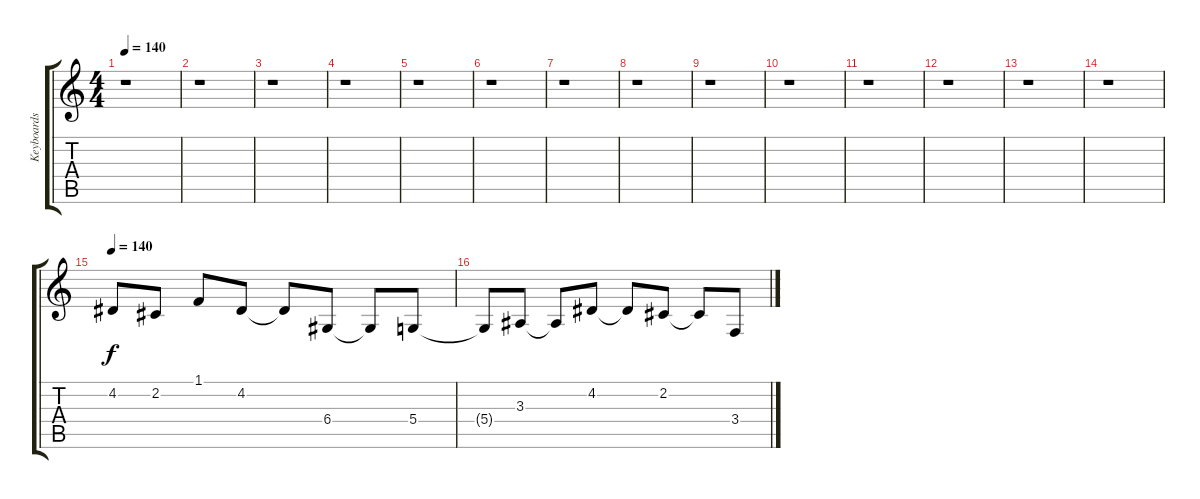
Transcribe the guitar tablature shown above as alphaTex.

\track ("Keyboards" "Keyboards") {instrument lead2sawtooth}
\staff {score tabs}
\tuning (E4 B3 G3 D3 A2 E2) {hide}
\ts (4 4)
\tempo 140
\clef g2
\ks c
r.1{dy f} |
r.1 |
r.1 |
r.1 |
r.1 |
r.1 |
r.1 |
r.1 |
r.1 |
r.1 |
r.1 |
r.1 |
r.1 |
r.1 |
\tempo 140
4.2.8 2.2.8 1.1.8 4.2.8 4.2{t}.8 6.4.8 6.4{t}.8 5.4.8 |
5.4{t}.8 3.3.8 3.3{t}.8 4.2.8 4.2{t}.8 2.2.8 2.2{t}.8 3.4.8
